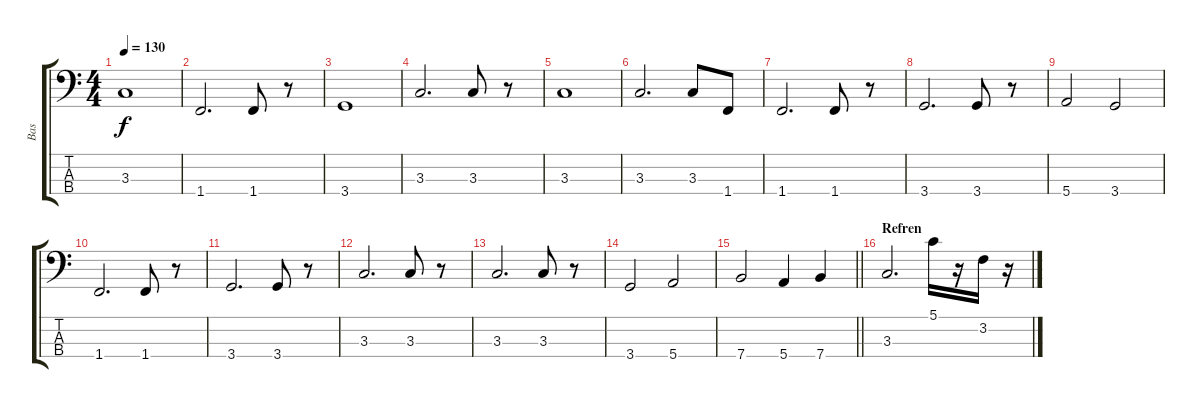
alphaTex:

\track ("Bas" "Bas") {instrument electricbassfinger}
\staff {score tabs}
\tuning (G2 D2 A1 E1) {hide}
\ts (4 4)
\tempo 130
\clef f4
\ks c
3.3.1{dy f} |
1.4.2{d} 1.4.8 r.8 |
3.4.1 |
3.3.2{d} 3.3.8 r.8 |
3.3.1 |
3.3.2{d} 3.3.8 1.4.8 |
1.4.2{d} 1.4.8 r.8 |
3.4.2{d} 3.4.8 r.8 |
5.4.2 3.4.2 |
1.4.2{d} 1.4.8 r.8 |
3.4.2{d} 3.4.8 r.8 |
3.3.2{d} 3.3.8 r.8 |
3.3.2{d} 3.3.8 r.8 |
3.4.2 5.4.2 |
\barLineRight lightlight
7.4.2 5.4.4 7.4.4 |
\section ("" "Refren")
3.3.2{d} 5.1.16 r.16 3.2.16 r.16
